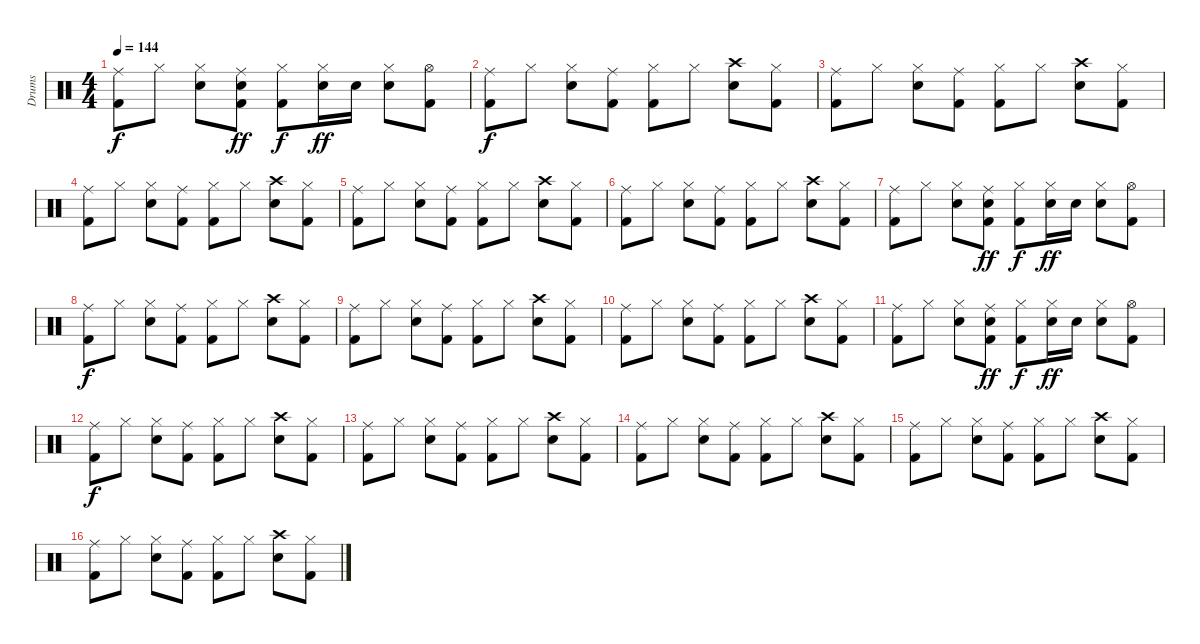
\track ("Drums" "Drums") {instrument percussion}
\staff {score}
\articulation defaults
\ts (4 4)
\tempo 144
\clef neutral
\ks c
("Ride (middle)" "Kick (hit) 2").8{dy f} "Hi-Hat (closed)".8 ("Hi-Hat (closed)" "Snare (hit) 2").8 ("Ride (middle)" "Snare (hit) 2" "Kick (hit) 2").8{dy ff} ("Hi-Hat (closed)" "Kick (hit) 2").8{dy f} ("Hi-Hat (closed)" "Snare (hit) 2").16{dy ff} "Snare (hit) 2".16 ("Hi-Hat (closed)" "Snare (hit) 2").8 ("Hi-Hat (open)" "Kick (hit) 2").8 |
("Ride (middle)" "Kick (hit) 2").8{dy f} "Hi-Hat (closed)".8 ("Hi-Hat (closed)" "Snare (hit) 2").8 ("Ride (middle)" "Kick (hit) 2").8 ("Hi-Hat (closed)" "Kick (hit) 2").8 "Hi-Hat (closed)".8 ("Crash high (hit)" "Snare (hit) 2").8 ("Hi-Hat (closed)" "Kick (hit) 2").8 |
("Ride (middle)" "Kick (hit) 2").8 "Hi-Hat (closed)".8 ("Hi-Hat (closed)" "Snare (hit) 2").8 ("Ride (middle)" "Kick (hit) 2").8 ("Hi-Hat (closed)" "Kick (hit) 2").8 "Hi-Hat (closed)".8 ("Crash high (hit)" "Snare (hit) 2").8 ("Hi-Hat (closed)" "Kick (hit) 2").8 |
("Ride (middle)" "Kick (hit) 2").8 "Hi-Hat (closed)".8 ("Hi-Hat (closed)" "Snare (hit) 2").8 ("Ride (middle)" "Kick (hit) 2").8 ("Hi-Hat (closed)" "Kick (hit) 2").8 "Hi-Hat (closed)".8 ("Crash high (hit)" "Snare (hit) 2").8 ("Hi-Hat (closed)" "Kick (hit) 2").8 |
("Ride (middle)" "Kick (hit) 2").8 "Hi-Hat (closed)".8 ("Hi-Hat (closed)" "Snare (hit) 2").8 ("Ride (middle)" "Kick (hit) 2").8 ("Hi-Hat (closed)" "Kick (hit) 2").8 "Hi-Hat (closed)".8 ("Crash high (hit)" "Snare (hit) 2").8 ("Hi-Hat (closed)" "Kick (hit) 2").8 |
("Ride (middle)" "Kick (hit) 2").8 "Hi-Hat (closed)".8 ("Hi-Hat (closed)" "Snare (hit) 2").8 ("Ride (middle)" "Kick (hit) 2").8 ("Hi-Hat (closed)" "Kick (hit) 2").8 "Hi-Hat (closed)".8 ("Crash high (hit)" "Snare (hit) 2").8 ("Hi-Hat (closed)" "Kick (hit) 2").8 |
("Ride (middle)" "Kick (hit) 2").8 "Hi-Hat (closed)".8 ("Hi-Hat (closed)" "Snare (hit) 2").8 ("Ride (middle)" "Snare (hit) 2" "Kick (hit) 2").8{dy ff} ("Hi-Hat (closed)" "Kick (hit) 2").8{dy f} ("Hi-Hat (closed)" "Snare (hit) 2").16{dy ff} "Snare (hit) 2".16 ("Hi-Hat (closed)" "Snare (hit) 2").8 ("Hi-Hat (open)" "Kick (hit) 2").8 |
("Ride (middle)" "Kick (hit) 2").8{dy f} "Hi-Hat (closed)".8 ("Hi-Hat (closed)" "Snare (hit) 2").8 ("Ride (middle)" "Kick (hit) 2").8 ("Hi-Hat (closed)" "Kick (hit) 2").8 "Hi-Hat (closed)".8 ("Crash high (hit)" "Snare (hit) 2").8 ("Hi-Hat (closed)" "Kick (hit) 2").8 |
("Ride (middle)" "Kick (hit) 2").8 "Hi-Hat (closed)".8 ("Hi-Hat (closed)" "Snare (hit) 2").8 ("Ride (middle)" "Kick (hit) 2").8 ("Hi-Hat (closed)" "Kick (hit) 2").8 "Hi-Hat (closed)".8 ("Crash high (hit)" "Snare (hit) 2").8 ("Hi-Hat (closed)" "Kick (hit) 2").8 |
("Ride (middle)" "Kick (hit) 2").8 "Hi-Hat (closed)".8 ("Hi-Hat (closed)" "Snare (hit) 2").8 ("Ride (middle)" "Kick (hit) 2").8 ("Hi-Hat (closed)" "Kick (hit) 2").8 "Hi-Hat (closed)".8 ("Crash high (hit)" "Snare (hit) 2").8 ("Hi-Hat (closed)" "Kick (hit) 2").8 |
("Ride (middle)" "Kick (hit) 2").8 "Hi-Hat (closed)".8 ("Hi-Hat (closed)" "Snare (hit) 2").8 ("Ride (middle)" "Snare (hit) 2" "Kick (hit) 2").8{dy ff} ("Hi-Hat (closed)" "Kick (hit) 2").8{dy f} ("Hi-Hat (closed)" "Snare (hit) 2").16{dy ff} "Snare (hit) 2".16 ("Hi-Hat (closed)" "Snare (hit) 2").8 ("Hi-Hat (open)" "Kick (hit) 2").8 |
("Ride (middle)" "Kick (hit) 2").8{dy f} "Hi-Hat (closed)".8 ("Hi-Hat (closed)" "Snare (hit) 2").8 ("Ride (middle)" "Kick (hit) 2").8 ("Hi-Hat (closed)" "Kick (hit) 2").8 "Hi-Hat (closed)".8 ("Crash high (hit)" "Snare (hit) 2").8 ("Hi-Hat (closed)" "Kick (hit) 2").8 |
("Ride (middle)" "Kick (hit) 2").8 "Hi-Hat (closed)".8 ("Hi-Hat (closed)" "Snare (hit) 2").8 ("Ride (middle)" "Kick (hit) 2").8 ("Hi-Hat (closed)" "Kick (hit) 2").8 "Hi-Hat (closed)".8 ("Crash high (hit)" "Snare (hit) 2").8 ("Hi-Hat (closed)" "Kick (hit) 2").8 |
("Ride (middle)" "Kick (hit) 2").8 "Hi-Hat (closed)".8 ("Hi-Hat (closed)" "Snare (hit) 2").8 ("Ride (middle)" "Kick (hit) 2").8 ("Hi-Hat (closed)" "Kick (hit) 2").8 "Hi-Hat (closed)".8 ("Crash high (hit)" "Snare (hit) 2").8 ("Hi-Hat (closed)" "Kick (hit) 2").8 |
("Ride (middle)" "Kick (hit) 2").8 "Hi-Hat (closed)".8 ("Hi-Hat (closed)" "Snare (hit) 2").8 ("Ride (middle)" "Kick (hit) 2").8 ("Hi-Hat (closed)" "Kick (hit) 2").8 "Hi-Hat (closed)".8 ("Crash high (hit)" "Snare (hit) 2").8 ("Hi-Hat (closed)" "Kick (hit) 2").8 |
("Ride (middle)" "Kick (hit) 2").8 "Hi-Hat (closed)".8 ("Hi-Hat (closed)" "Snare (hit) 2").8 ("Ride (middle)" "Kick (hit) 2").8 ("Hi-Hat (closed)" "Kick (hit) 2").8 "Hi-Hat (closed)".8 ("Crash high (hit)" "Snare (hit) 2").8 ("Hi-Hat (closed)" "Kick (hit) 2").8
